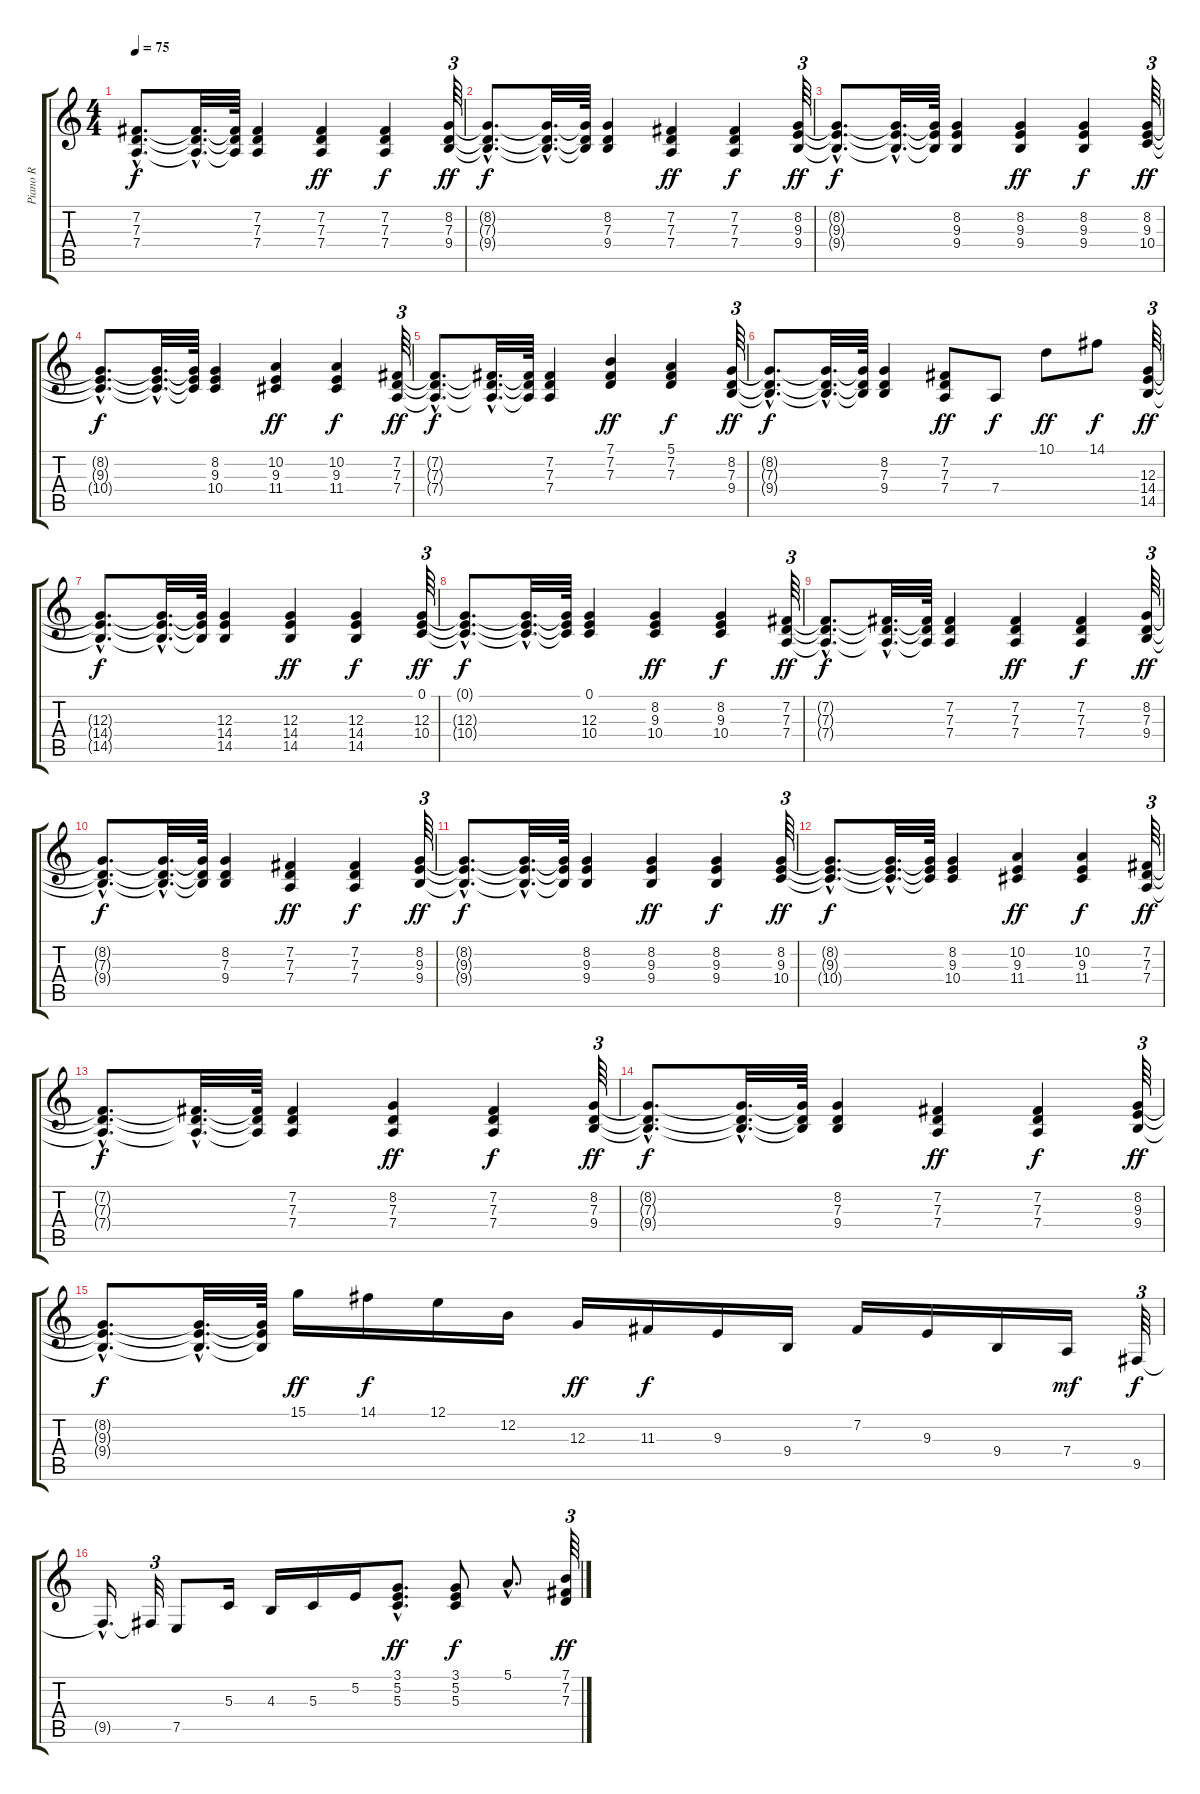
\track ("Piano R" "Piano R") {instrument acousticgrandpiano}
\staff {score tabs}
\tuning (E4 B3 G3 D3 A2 E2) {hide}
\ts (4 4)
\tempo 75
\clef g2
\ks c
(7.2{hac t} 7.3{hac t} 7.4{hac t}).8{d dy f} (7.2{hac t} 7.3{hac t} 7.4{hac t}).32{d} (7.2{t} 7.3{t} 7.4{t}).64 (7.2 7.3 7.4).4 (7.2 7.3 7.4).4{dy ff} (7.2 7.3 7.4).4{dy f} (8.2 7.3 9.4).64{tu (3 2) dy ff} |
(8.2{hac t} 7.3{hac t} 9.4{hac t}).8{d dy f} (8.2{hac t} 7.3{hac t} 9.4{hac t}).32{d} (8.2{t} 7.3{t} 9.4{t}).64 (8.2 7.3 9.4).4 (7.2 7.3 7.4).4{dy ff} (7.2 7.3 7.4).4{dy f} (8.2 9.3 9.4).64{tu (3 2) dy ff} |
(8.2{hac t} 9.3{hac t} 9.4{hac t}).8{d dy f} (8.2{hac t} 9.3{hac t} 9.4{hac t}).32{d} (8.2{t} 9.3{t} 9.4{t}).64 (8.2 9.3 9.4).4 (8.2 9.3 9.4).4{dy ff} (8.2 9.3 9.4).4{dy f} (8.2 9.3 10.4).64{tu (3 2) dy ff} |
(8.2{hac t} 9.3{hac t} 10.4{hac t}).8{d dy f} (8.2{hac t} 9.3{hac t} 10.4{hac t}).32{d} (8.2{t} 9.3{t} 10.4{t}).64 (8.2 9.3 10.4).4 (10.2 9.3 11.4).4{dy ff} (10.2 9.3 11.4).4{dy f} (7.2 7.3 7.4).64{tu (3 2) dy ff} |
(7.2{hac t} 7.3{hac t} 7.4{hac t}).8{d dy f} (7.2{hac t} 7.3{hac t} 7.4{hac t}).32{d} (7.2{t} 7.3{t} 7.4{t}).64 (7.2 7.3 7.4).4 (7.1 7.2 7.3).4{dy ff} (5.1 7.2 7.3).4{dy f} (8.2 7.3 9.4).64{tu (3 2) dy ff} |
(8.2{hac t} 7.3{hac t} 9.4{hac t}).8{d dy f} (8.2{hac t} 7.3{hac t} 9.4{hac t}).32{d} (8.2{t} 7.3{t} 9.4{t}).64 (8.2 7.3 9.4).4 (7.2 7.3 7.4).8{dy ff} 7.4.8{dy f} 10.1.8{dy ff} 14.1.8{dy f} (12.3 14.4 14.5).64{tu (3 2) dy ff} |
(12.3{hac t} 14.4{hac t} 14.5{hac t}).8{d dy f} (12.3{hac t} 14.4{hac t} 14.5{hac t}).32{d} (12.3{t} 14.4{t} 14.5{t}).64 (12.3 14.4 14.5).4 (12.3 14.4 14.5).4{dy ff} (12.3 14.4 14.5).4{dy f} (0.1 12.3 10.4).64{tu (3 2) dy ff} |
(0.1{hac t} 12.3{hac t} 10.4{hac t}).8{d dy f} (0.1{hac t} 12.3{hac t} 10.4{hac t}).32{d} (0.1{t} 12.3{t} 10.4{t}).64 (0.1 12.3 10.4).4 (8.2 9.3 10.4).4{dy ff} (8.2 9.3 10.4).4{dy f} (7.2 7.3 7.4).64{tu (3 2) dy ff} |
(7.2{hac t} 7.3{hac t} 7.4{hac t}).8{d dy f} (7.2{hac t} 7.3{hac t} 7.4{hac t}).32{d} (7.2{t} 7.3{t} 7.4{t}).64 (7.2 7.3 7.4).4 (7.2 7.3 7.4).4{dy ff} (7.2 7.3 7.4).4{dy f} (8.2 7.3 9.4).64{tu (3 2) dy ff} |
(8.2{hac t} 7.3{hac t} 9.4{hac t}).8{d dy f} (8.2{hac t} 7.3{hac t} 9.4{hac t}).32{d} (8.2{t} 7.3{t} 9.4{t}).64 (8.2 7.3 9.4).4 (7.2 7.3 7.4).4{dy ff} (7.2 7.3 7.4).4{dy f} (8.2 9.3 9.4).64{tu (3 2) dy ff} |
(8.2{hac t} 9.3{hac t} 9.4{hac t}).8{d dy f} (8.2{hac t} 9.3{hac t} 9.4{hac t}).32{d} (8.2{t} 9.3{t} 9.4{t}).64 (8.2 9.3 9.4).4 (8.2 9.3 9.4).4{dy ff} (8.2 9.3 9.4).4{dy f} (8.2 9.3 10.4).64{tu (3 2) dy ff} |
(8.2{hac t} 9.3{hac t} 10.4{hac t}).8{d dy f} (8.2{hac t} 9.3{hac t} 10.4{hac t}).32{d} (8.2{t} 9.3{t} 10.4{t}).64 (8.2 9.3 10.4).4 (10.2 9.3 11.4).4{dy ff} (10.2 9.3 11.4).4{dy f} (7.2 7.3 7.4).64{tu (3 2) dy ff} |
(7.2{hac t} 7.3{hac t} 7.4{hac t}).8{d dy f} (7.2{hac t} 7.3{hac t} 7.4{hac t}).32{d} (7.2{t} 7.3{t} 7.4{t}).64 (7.2 7.3 7.4).4 (8.2 7.3 7.4).4{dy ff} (7.2 7.3 7.4).4{dy f} (8.2 7.3 9.4).64{tu (3 2) dy ff} |
(8.2{hac t} 7.3{hac t} 9.4{hac t}).8{d dy f} (8.2{hac t} 7.3{hac t} 9.4{hac t}).32{d} (8.2{t} 7.3{t} 9.4{t}).64 (8.2 7.3 9.4).4 (7.2 7.3 7.4).4{dy ff} (7.2 7.3 7.4).4{dy f} (8.2 9.3 9.4).64{tu (3 2) dy ff} |
(8.2{hac t} 9.3{hac t} 9.4{hac t}).8{d dy f} (8.2{hac t} 9.3{hac t} 9.4{hac t}).32{d} (8.2{t} 9.3{t} 9.4{t}).64 15.1.16{dy ff} 14.1.16{dy f} 12.1.16 12.2.16 12.3.16{dy ff} 11.3.16{dy f} 9.3.16 9.4.16 7.2.16 9.3.16 9.4.16 7.4.16{dy mf} 9.5.64{tu (3 2) dy f} |
9.5{hac t}.16{d} 9.5{t}.32{tu (3 2)} 7.5.8 5.3.16 4.3.16 5.3.16 5.2.16 (3.1{hac} 5.2{hac} 5.3{hac}).8{d dy ff} (3.1 5.2 5.3).8{dy f} 5.1{hac}.8{d} (7.1 7.2 7.3).64{tu (3 2) dy ff}
